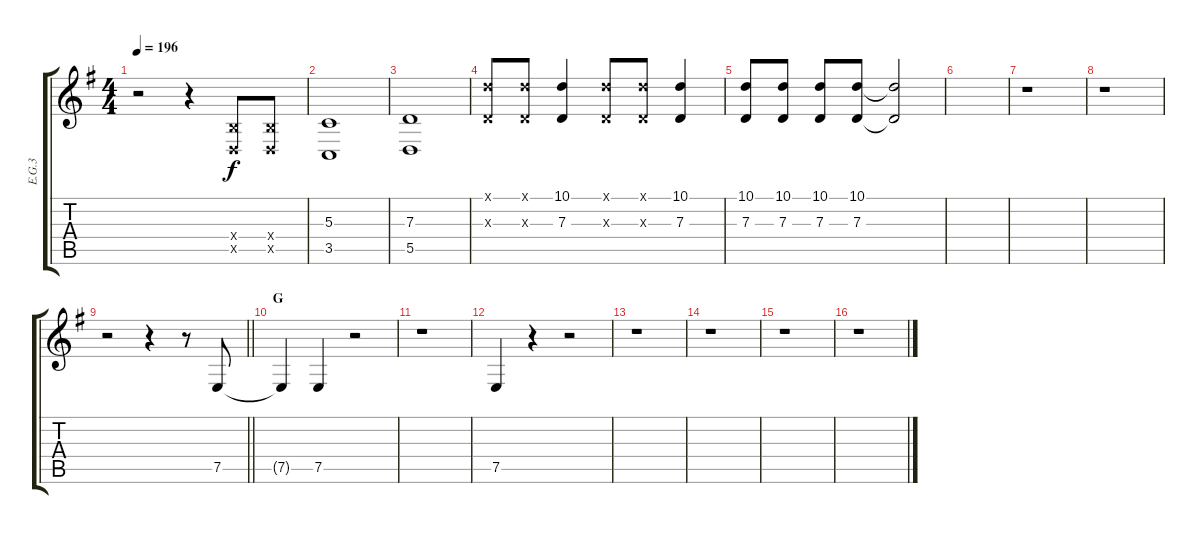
\track ("E.G.3" "E.G.3") {instrument drawbarorgan}
\staff {score tabs}
\tuning (E4 B3 G3 D3 A2 D2) {hide}
\ts (4 4)
\tempo 196
\clef g2
\ks g
r.2{dy f} r.4 (9.4{x} 5.5{x}).8 (9.4{x} 5.5{x}).8 |
(5.3 3.5).1 |
(7.3 5.5).1 |
(10.1{x} 7.3{x}).8 (10.1{x} 7.3{x}).8 (10.1 7.3).4 (10.1{x} 7.3{x}).8 (10.1{x} 7.3{x}).8 (10.1 7.3).4 |
(10.1 7.3).8 (10.1 7.3).8 (10.1 7.3).8 (10.1 7.3).8 (10.1{t} 7.3{t}).2 |
|
r.1 |
r.1 |
\barLineRight lightlight
r.2 r.4 r.8 7.5.8 |
\section ("" "G")
7.5{t}.4 7.5.4 r.2 |
r.1 |
7.5.4 r.4 r.2 |
r.1 |
r.1 |
r.1 |
r.1
